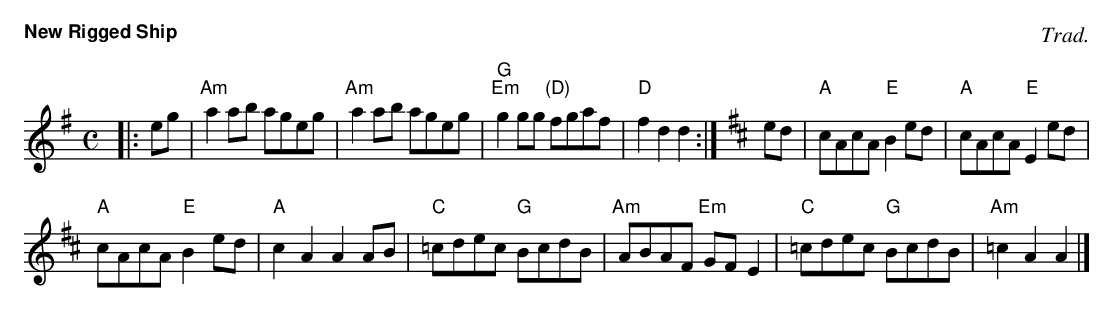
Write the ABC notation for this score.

X:1
T:New Rigged Ship
C:Trad.
M:C
L:1/8
K:G
[I:voicescale 0.9]
|: eg | "Am"a2ab ageg | "Am"a2ab ageg | "G""Em"g2gg "(D)"fgaf | "D"f2d2d2 :| \
K:D
ed | "A"cAcA "E"B2ed | "A"cAcA "E"E2ed |
"A"cAcA "E"B2ed | "A"c2A2 A2AB | "C"=cdec "G"BcdB | "Am"ABAF "Em"GFE2 | "C"=cdec "G"BcdB | "Am"=c2A2A2|]
